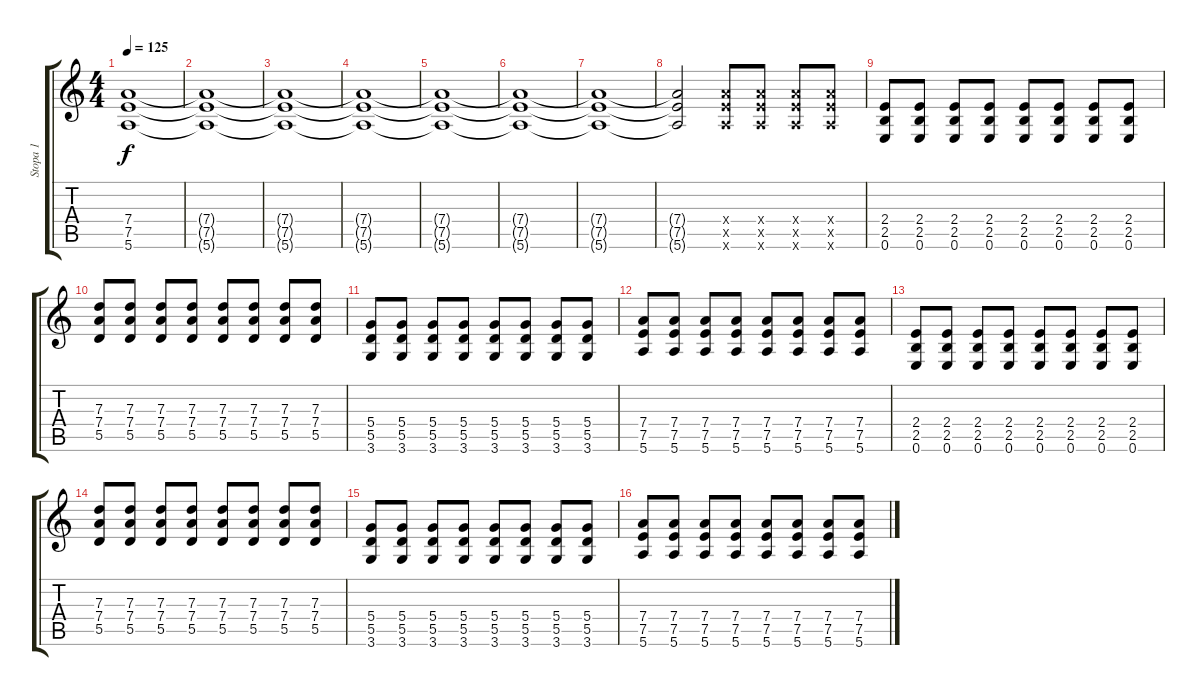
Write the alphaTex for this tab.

\track ("Stopa 1" "Stopa 1") {instrument overdrivenguitar}
\staff {score tabs}
\tuning (E4 B3 G3 D3 A2 E2) {hide}
\ts (4 4)
\tempo 125
\clef g2
\ks c
(7.4{t} 7.5{t} 5.6{t}).1{dy f} |
(7.4{t} 7.5{t} 5.6{t}).1 |
(7.4{t} 7.5{t} 5.6{t}).1 |
(7.4{t} 7.5{t} 5.6{t}).1 |
(7.4{t} 7.5{t} 5.6{t}).1 |
(7.4{t} 7.5{t} 5.6{t}).1 |
(7.4{t} 7.5{t} 5.6{t}).1 |
(7.4{t} 7.5{t} 5.6{t}).2 (7.4{x} 7.5{x} 5.6{x}).8 (7.4{x} 7.5{x} 5.6{x}).8 (7.4{x} 7.5{x} 5.6{x}).8 (7.4{x} 7.5{x} 5.6{x}).8 |
(2.4 2.5 0.6).8 (2.4 2.5 0.6).8 (2.4 2.5 0.6).8 (2.4 2.5 0.6).8 (2.4 2.5 0.6).8 (2.4 2.5 0.6).8 (2.4 2.5 0.6).8 (2.4 2.5 0.6).8 |
(7.3 7.4 5.5).8 (7.3 7.4 5.5).8 (7.3 7.4 5.5).8 (7.3 7.4 5.5).8 (7.3 7.4 5.5).8 (7.3 7.4 5.5).8 (7.3 7.4 5.5).8 (7.3 7.4 5.5).8 |
(5.4 5.5 3.6).8 (5.4 5.5 3.6).8 (5.4 5.5 3.6).8 (5.4 5.5 3.6).8 (5.4 5.5 3.6).8 (5.4 5.5 3.6).8 (5.4 5.5 3.6).8 (5.4 5.5 3.6).8 |
(7.4 7.5 5.6).8 (7.4 7.5 5.6).8 (7.4 7.5 5.6).8 (7.4 7.5 5.6).8 (7.4 7.5 5.6).8 (7.4 7.5 5.6).8 (7.4 7.5 5.6).8 (7.4 7.5 5.6).8 |
(2.4 2.5 0.6).8 (2.4 2.5 0.6).8 (2.4 2.5 0.6).8 (2.4 2.5 0.6).8 (2.4 2.5 0.6).8 (2.4 2.5 0.6).8 (2.4 2.5 0.6).8 (2.4 2.5 0.6).8 |
(7.3 7.4 5.5).8 (7.3 7.4 5.5).8 (7.3 7.4 5.5).8 (7.3 7.4 5.5).8 (7.3 7.4 5.5).8 (7.3 7.4 5.5).8 (7.3 7.4 5.5).8 (7.3 7.4 5.5).8 |
(5.4 5.5 3.6).8 (5.4 5.5 3.6).8 (5.4 5.5 3.6).8 (5.4 5.5 3.6).8 (5.4 5.5 3.6).8 (5.4 5.5 3.6).8 (5.4 5.5 3.6).8 (5.4 5.5 3.6).8 |
(7.4 7.5 5.6).8 (7.4 7.5 5.6).8 (7.4 7.5 5.6).8 (7.4 7.5 5.6).8 (7.4 7.5 5.6).8 (7.4 7.5 5.6).8 (7.4 7.5 5.6).8 (7.4 7.5 5.6).8
